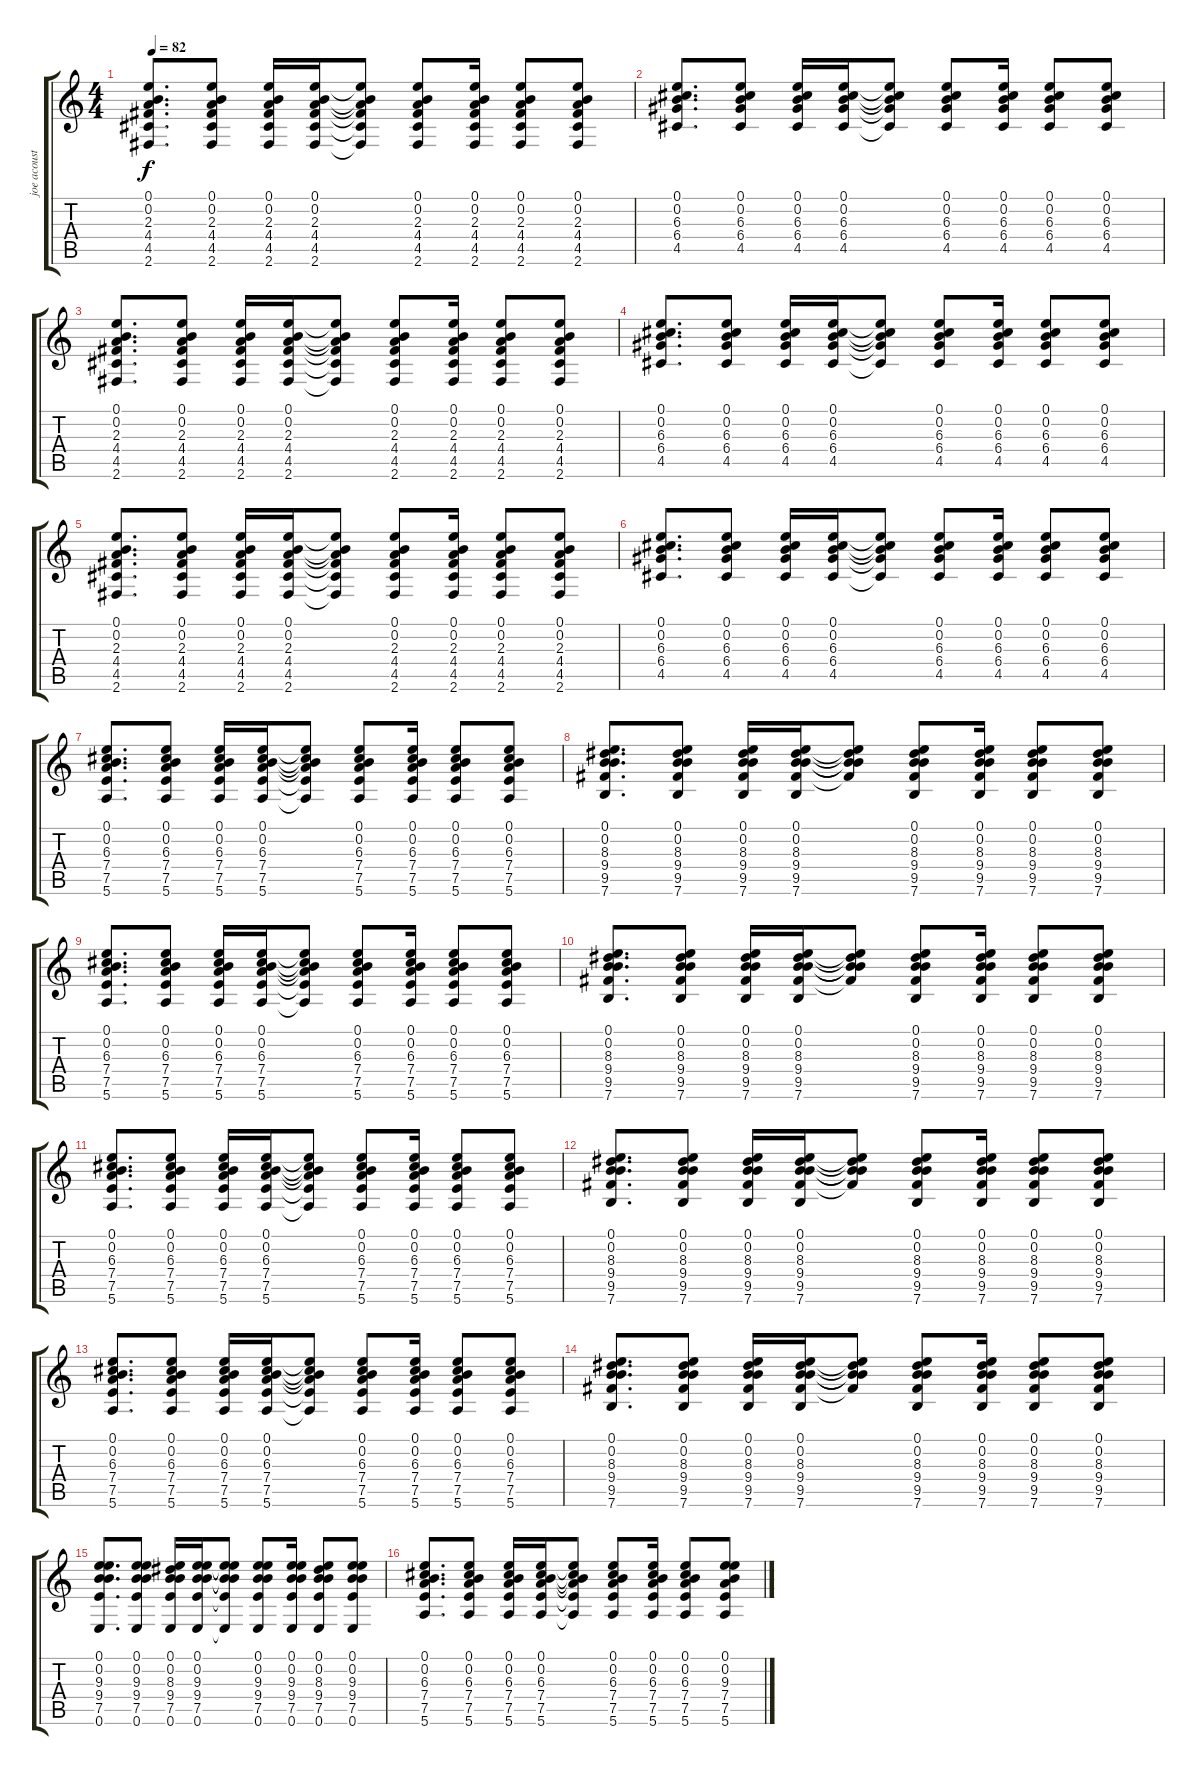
\track ("joe acoustique" "joe acoust") {instrument acousticguitarsteel}
\staff {score tabs}
\tuning (E4 B3 G3 D3 A2 E2) {hide}
\ts (4 4)
\tempo 82
\clef g2
\ks c
(0.1 0.2 2.3 4.4 4.5 2.6).8{d dy f} (0.1 0.2 2.3 4.4 4.5 2.6).8 (0.1 0.2 2.3 4.4 4.5 2.6).16 (0.1 0.2 2.3 4.4 4.5 2.6).16 (0.1{t} 0.2{t} 2.3{t} 4.4{t} 4.5{t} 2.6{t}).8 (0.1 0.2 2.3 4.4 4.5 2.6).8 (0.1 0.2 2.3 4.4 4.5 2.6).16 (0.1 0.2 2.3 4.4 4.5 2.6).8 (0.1 0.2 2.3 4.4 4.5 2.6).8 |
(0.1 0.2 6.3 6.4 4.5).8{d} (0.1 0.2 6.3 6.4 4.5).8 (0.1 0.2 6.3 6.4 4.5).16 (0.1 0.2 6.3 6.4 4.5).16 (0.1{t} 0.2{t} 6.3{t} 6.4{t} 4.5{t}).8 (0.1 0.2 6.3 6.4 4.5).8 (0.1 0.2 6.3 6.4 4.5).16 (0.1 0.2 6.3 6.4 4.5).8 (0.1 0.2 6.3 6.4 4.5).8 |
(0.1 0.2 2.3 4.4 4.5 2.6).8{d} (0.1 0.2 2.3 4.4 4.5 2.6).8 (0.1 0.2 2.3 4.4 4.5 2.6).16 (0.1 0.2 2.3 4.4 4.5 2.6).16 (0.1{t} 0.2{t} 2.3{t} 4.4{t} 4.5{t} 2.6{t}).8 (0.1 0.2 2.3 4.4 4.5 2.6).8 (0.1 0.2 2.3 4.4 4.5 2.6).16 (0.1 0.2 2.3 4.4 4.5 2.6).8 (0.1 0.2 2.3 4.4 4.5 2.6).8 |
(0.1 0.2 6.3 6.4 4.5).8{d} (0.1 0.2 6.3 6.4 4.5).8 (0.1 0.2 6.3 6.4 4.5).16 (0.1 0.2 6.3 6.4 4.5).16 (0.1{t} 0.2{t} 6.3{t} 6.4{t} 4.5{t}).8 (0.1 0.2 6.3 6.4 4.5).8 (0.1 0.2 6.3 6.4 4.5).16 (0.1 0.2 6.3 6.4 4.5).8 (0.1 0.2 6.3 6.4 4.5).8 |
(0.1 0.2 2.3 4.4 4.5 2.6).8{d} (0.1 0.2 2.3 4.4 4.5 2.6).8 (0.1 0.2 2.3 4.4 4.5 2.6).16 (0.1 0.2 2.3 4.4 4.5 2.6).16 (0.1{t} 0.2{t} 2.3{t} 4.4{t} 4.5{t} 2.6{t}).8 (0.1 0.2 2.3 4.4 4.5 2.6).8 (0.1 0.2 2.3 4.4 4.5 2.6).16 (0.1 0.2 2.3 4.4 4.5 2.6).8 (0.1 0.2 2.3 4.4 4.5 2.6).8 |
(0.1 0.2 6.3 6.4 4.5).8{d} (0.1 0.2 6.3 6.4 4.5).8 (0.1 0.2 6.3 6.4 4.5).16 (0.1 0.2 6.3 6.4 4.5).16 (0.1{t} 0.2{t} 6.3{t} 6.4{t} 4.5{t}).8 (0.1 0.2 6.3 6.4 4.5).8 (0.1 0.2 6.3 6.4 4.5).16 (0.1 0.2 6.3 6.4 4.5).8 (0.1 0.2 6.3 6.4 4.5).8 |
(0.1 0.2 6.3 7.4 7.5 5.6).8{d} (0.1 0.2 6.3 7.4 7.5 5.6).8 (0.1 0.2 6.3 7.4 7.5 5.6).16 (0.1 0.2 6.3 7.4 7.5 5.6).16 (0.1{t} 0.2{t} 6.3{t} 7.4{t} 7.5{t} 5.6{t}).8 (0.1 0.2 6.3 7.4 7.5 5.6).8 (0.1 0.2 6.3 7.4 7.5 5.6).16 (0.1 0.2 6.3 7.4 7.5 5.6).8 (0.1 0.2 6.3 7.4 7.5 5.6).8 |
(0.1 0.2 8.3 9.4 9.5 7.6).8{d} (0.1 0.2 8.3 9.4 9.5 7.6).8 (0.1 0.2 8.3 9.4 9.5 7.6).16 (0.1 0.2 8.3 9.4 9.5 7.6).16 (0.1{t} 0.2{t} 8.3{t} 9.4{t} 9.5{t}).8 (0.1 0.2 8.3 9.4 9.5 7.6).8 (0.1 0.2 8.3 9.4 9.5 7.6).16 (0.1 0.2 8.3 9.4 9.5 7.6).8 (0.1 0.2 8.3 9.4 9.5 7.6).8 |
(0.1 0.2 6.3 7.4 7.5 5.6).8{d} (0.1 0.2 6.3 7.4 7.5 5.6).8 (0.1 0.2 6.3 7.4 7.5 5.6).16 (0.1 0.2 6.3 7.4 7.5 5.6).16 (0.1{t} 0.2{t} 6.3{t} 7.4{t} 7.5{t} 5.6{t}).8 (0.1 0.2 6.3 7.4 7.5 5.6).8 (0.1 0.2 6.3 7.4 7.5 5.6).16 (0.1 0.2 6.3 7.4 7.5 5.6).8 (0.1 0.2 6.3 7.4 7.5 5.6).8 |
(0.1 0.2 8.3 9.4 9.5 7.6).8{d} (0.1 0.2 8.3 9.4 9.5 7.6).8 (0.1 0.2 8.3 9.4 9.5 7.6).16 (0.1 0.2 8.3 9.4 9.5 7.6).16 (0.1{t} 0.2{t} 8.3{t} 9.4{t} 9.5{t}).8 (0.1 0.2 8.3 9.4 9.5 7.6).8 (0.1 0.2 8.3 9.4 9.5 7.6).16 (0.1 0.2 8.3 9.4 9.5 7.6).8 (0.1 0.2 8.3 9.4 9.5 7.6).8 |
(0.1 0.2 6.3 7.4 7.5 5.6).8{d} (0.1 0.2 6.3 7.4 7.5 5.6).8 (0.1 0.2 6.3 7.4 7.5 5.6).16 (0.1 0.2 6.3 7.4 7.5 5.6).16 (0.1{t} 0.2{t} 6.3{t} 7.4{t} 7.5{t} 5.6{t}).8 (0.1 0.2 6.3 7.4 7.5 5.6).8 (0.1 0.2 6.3 7.4 7.5 5.6).16 (0.1 0.2 6.3 7.4 7.5 5.6).8 (0.1 0.2 6.3 7.4 7.5 5.6).8 |
(0.1 0.2 8.3 9.4 9.5 7.6).8{d} (0.1 0.2 8.3 9.4 9.5 7.6).8 (0.1 0.2 8.3 9.4 9.5 7.6).16 (0.1 0.2 8.3 9.4 9.5 7.6).16 (0.1{t} 0.2{t} 8.3{t} 9.4{t} 9.5{t}).8 (0.1 0.2 8.3 9.4 9.5 7.6).8 (0.1 0.2 8.3 9.4 9.5 7.6).16 (0.1 0.2 8.3 9.4 9.5 7.6).8 (0.1 0.2 8.3 9.4 9.5 7.6).8 |
(0.1 0.2 6.3 7.4 7.5 5.6).8{d} (0.1 0.2 6.3 7.4 7.5 5.6).8 (0.1 0.2 6.3 7.4 7.5 5.6).16 (0.1 0.2 6.3 7.4 7.5 5.6).16 (0.1{t} 0.2{t} 6.3{t} 7.4{t} 7.5{t} 5.6{t}).8 (0.1 0.2 6.3 7.4 7.5 5.6).8 (0.1 0.2 6.3 7.4 7.5 5.6).16 (0.1 0.2 6.3 7.4 7.5 5.6).8 (0.1 0.2 6.3 7.4 7.5 5.6).8 |
(0.1 0.2 8.3 9.4 9.5 7.6).8{d} (0.1 0.2 8.3 9.4 9.5 7.6).8 (0.1 0.2 8.3 9.4 9.5 7.6).16 (0.1 0.2 8.3 9.4 9.5 7.6).16 (0.1{t} 0.2{t} 8.3{t} 9.4{t} 9.5{t}).8 (0.1 0.2 8.3 9.4 9.5 7.6).8 (0.1 0.2 8.3 9.4 9.5 7.6).16 (0.1 0.2 8.3 9.4 9.5 7.6).8 (0.1 0.2 8.3 9.4 9.5 7.6).8 |
(0.1 0.2 9.3 9.4 7.5 0.6).8{d} (0.1 0.2 9.3 9.4 7.5 0.6).8 (0.1 0.2 8.3 9.4 7.5 0.6).16 (0.1 0.2 9.3 9.4 7.5 0.6).16 (0.1{t} 0.2{t} 9.3{t} 9.4{t} 7.5{t} 0.6{t}).8 (0.1 0.2 9.3 9.4 7.5 0.6).8 (0.1 0.2 9.3 9.4 7.5 0.6).16 (0.1 0.2 8.3 9.4 7.5 0.6).8 (0.1 0.2 9.3 9.4 7.5 0.6).8 |
(0.1 0.2 6.3 7.4 7.5 5.6).8{d} (0.1 0.2 6.3 7.4 7.5 5.6).8 (0.1 0.2 6.3 7.4 7.5 5.6).16 (0.1 0.2 6.3 7.4 7.5 5.6).16 (0.1{t} 0.2{t} 6.3{t} 7.4{t} 7.5{t} 5.6{t}).8 (0.1 0.2 6.3 7.4 7.5 5.6).8 (0.1 0.2 6.3 7.4 7.5 5.6).16 (0.1 0.2 6.3 7.4 7.5 5.6).8 (0.1 0.2 9.3 7.4 7.5 5.6).8
